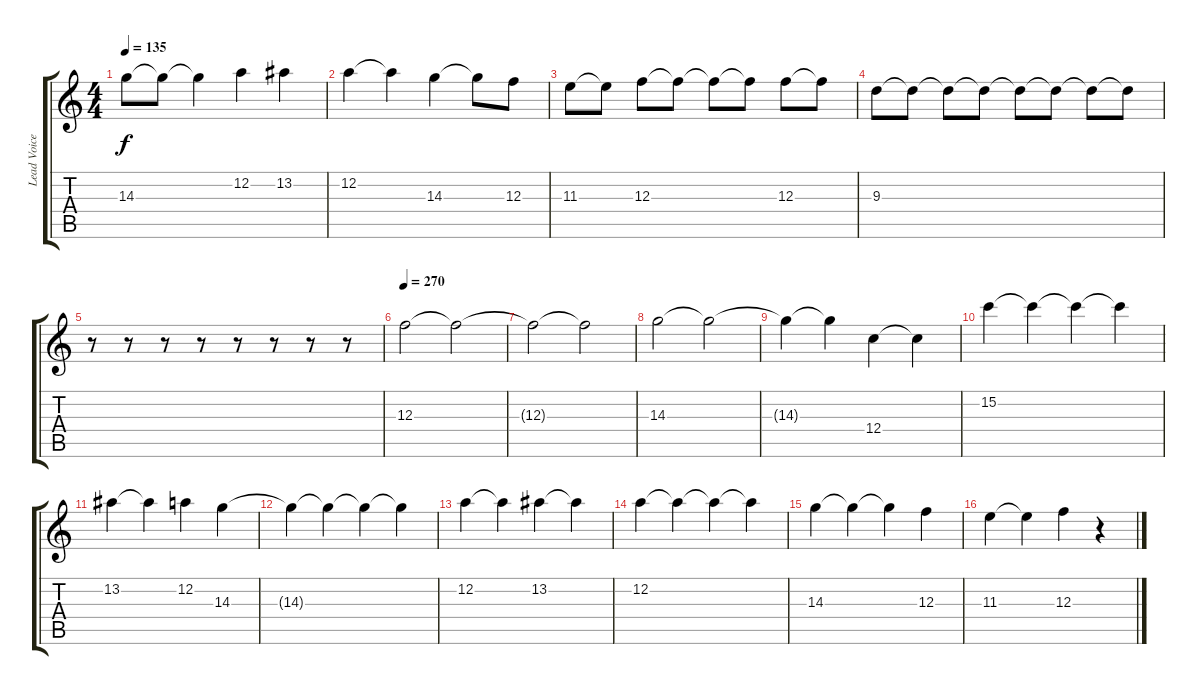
\track ("Lead Voice" "Lead Voice") {instrument distortionguitar}
\staff {score tabs}
\tuning (D4 A3 F3 C3 G2 C2) {hide}
\ts (4 4)
\tempo 135
\clef g2
\ks c
14.3{t}.8{dy f} 14.3{t}.8 14.3{t}.4 12.2.4 13.2.4 |
12.2.4 12.2{t}.4 14.3.4 14.3{t}.8 12.3.8 |
11.3.8 11.3{t}.8 12.3.8 12.3{t}.8 12.3{t}.8 12.3{t}.8 12.3.8 12.3{t}.8 |
9.3.8 9.3{t}.8 9.3{t}.8 9.3{t}.8 9.3{t}.8 9.3{t}.8 9.3{t}.8 9.3{t}.8 |
r.8 r.8 r.8 r.8 r.8 r.8 r.8 r.8 |
\tempo 270
12.3.2 12.3{t}.2 |
12.3{t}.2 12.3{t}.2 |
14.3.2 14.3{t}.2 |
14.3{t}.4 14.3{t}.4 12.4.4 12.4{t}.4 |
15.2.4 15.2{t}.4 15.2{t}.4 15.2{t}.4 |
13.2.4 13.2{t}.4 12.2.4 14.3.4 |
14.3{t}.4 14.3{t}.4 14.3{t}.4 14.3{t}.4 |
12.2.4 12.2{t}.4 13.2.4 13.2{t}.4 |
12.2.4 12.2{t}.4 12.2{t}.4 12.2{t}.4 |
14.3.4 14.3{t}.4 14.3{t}.4 12.3.4 |
11.3.4 11.3{t}.4 12.3.4 r.4
